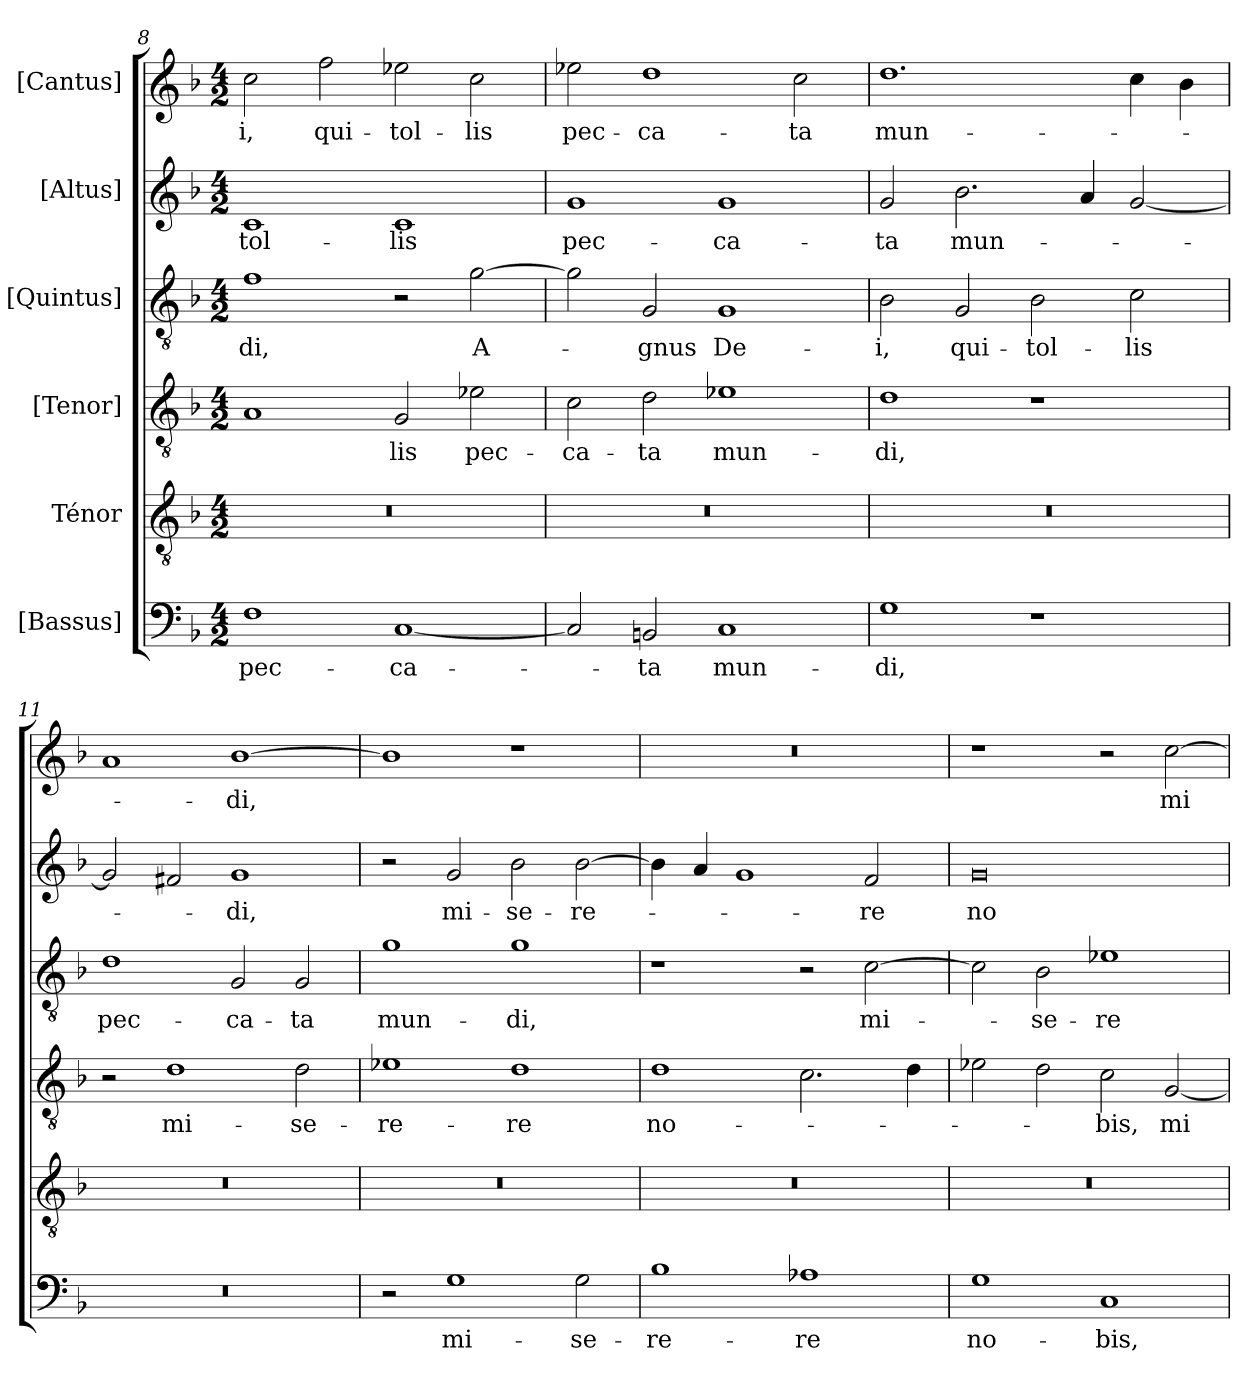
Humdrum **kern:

**kern	**text	**kern	**kern	**text	**kern	**text	**kern	**text	**kern	**text
*part6	*part6	*part5	*part4	*part4	*part3	*part3	*part2	*part2	*part1	*part1
*staff6	*staff6	*staff5	*staff4	*staff4	*staff3	*staff3	*staff2	*staff2	*staff1	*staff1
*I"[Bassus]	*	*I"Ténor	*I"[Tenor]	*	*I"[Quintus]	*	*I"[Altus]	*	*I"[Cantus]	*
*clefF4	*	*clefGv2	*clefGv2	*	*clefGv2	*	*clefG2	*	*clefG2	*
*k[b-]	*	*k[b-]	*k[b-]	*	*k[b-]	*	*k[b-]	*	*k[b-]	*
*M4/2	*	*M4/2	*M4/2	*	*M4/2	*	*M4/2	*	*M4/2	*
=8	=8	=8	=8	=8	=8	=8	=8	=8	=8	=8
1F\	pec-	0r	1A/	.	1f\	-di,	1c/	tol-	2cc\	-i,
.	.	.	.	.	.	.	.	.	2ff\	qui-
[1C/	-ca-	.	2G/	-lis	2r	.	1c/	-lis	2ee-X\	tol-
.	.	.	2e-X\	pec-	[2g\	A-	.	.	2cc\	-lis
=9	=9	=9	=9	=9	=9	=9	=9	=9	=9	=9
2C/]	.	0r	2c\	-ca-	2g\]	.	1g/	pec-	2ee-X\	pec-
2BBn/	-ta	.	2d\	-ta	2G/	-gnus	.	.	1dd\	-ca-
1C/	mun-	.	1e-X\	mun-	1G/	De-	1g/	-ca-	.	.
.	.	.	.	.	.	.	.	.	2cc\	-ta
=10	=10	=10	=10	=10	=10	=10	=10	=10	=10	=10
1G\	-di,	0r	1d\	-di,	2B-\	-i,	2g/	-ta	1.dd\	mun-
.	.	.	.	.	2G/	qui-	2.b-\	mun-	.	.
1r	.	.	1r	.	2B-\	tol-	.	.	.	.
.	.	.	.	.	.	.	4a/	.	.	.
.	.	.	.	.	2c\	-lis	[2g/	.	4cc\	.
.	.	.	.	.	.	.	.	.	4b-\	.
=11	=11	=11	=11	=11	=11	=11	=11	=11	=11	=11
0r	.	0r	2r	.	1d\	pec-	2g/]	.	1a/	.
.	.	.	1d\	mi-	.	.	2f#X/	.	.	.
.	.	.	.	.	2G/	-ca-	1g/	-di,	[1b-\	-di,
.	.	.	2d\	-se-	2G/	-ta	.	.	.	.
=12	=12	=12	=12	=12	=12	=12	=12	=12	=12	=12
2r	.	0r	1e-X\	-re-	1g\	mun-	2r	.	1b-\]	.
1G\	mi-	.	.	.	.	.	2g/	mi-	.	.
.	.	.	1d\	-re	1g\	-di,	2b-\	-se-	1r	.
2G\	-se-	.	.	.	.	.	[2b-\	-re-	.	.
=13	=13	=13	=13	=13	=13	=13	=13	=13	=13	=13
1B-\	-re-	0r	1d\	no-	1r	.	4b-\]	.	0r	.
.	.	.	.	.	.	.	4a/	.	.	.
.	.	.	.	.	.	.	1g/	.	.	.
1A-X\	-re	.	2.c\	.	2r	.	.	.	.	.
.	.	.	.	.	[2c\	mi-	2f/	-re	.	.
.	.	.	4d\	.	.	.	.	.	.	.
=14	=14	=14	=14	=14	=14	=14	=14	=14	=14	=14
1G\	no-	0r	2e-X\	.	2c\]	.	0g/	no-	1r	.
.	.	.	2d\	.	2B-\	-se-	.	.	.	.
1C/	-bis,	.	2c\	-bis,	1e-X\	-re-	.	.	2r	.
.	.	.	[2G/	mi-	.	.	.	.	[2cc\	mi-
=	=	=	=	=	=	=	=	=	=	=
*-	*-	*-	*-	*-	*-	*-	*-	*-	*-	*-
